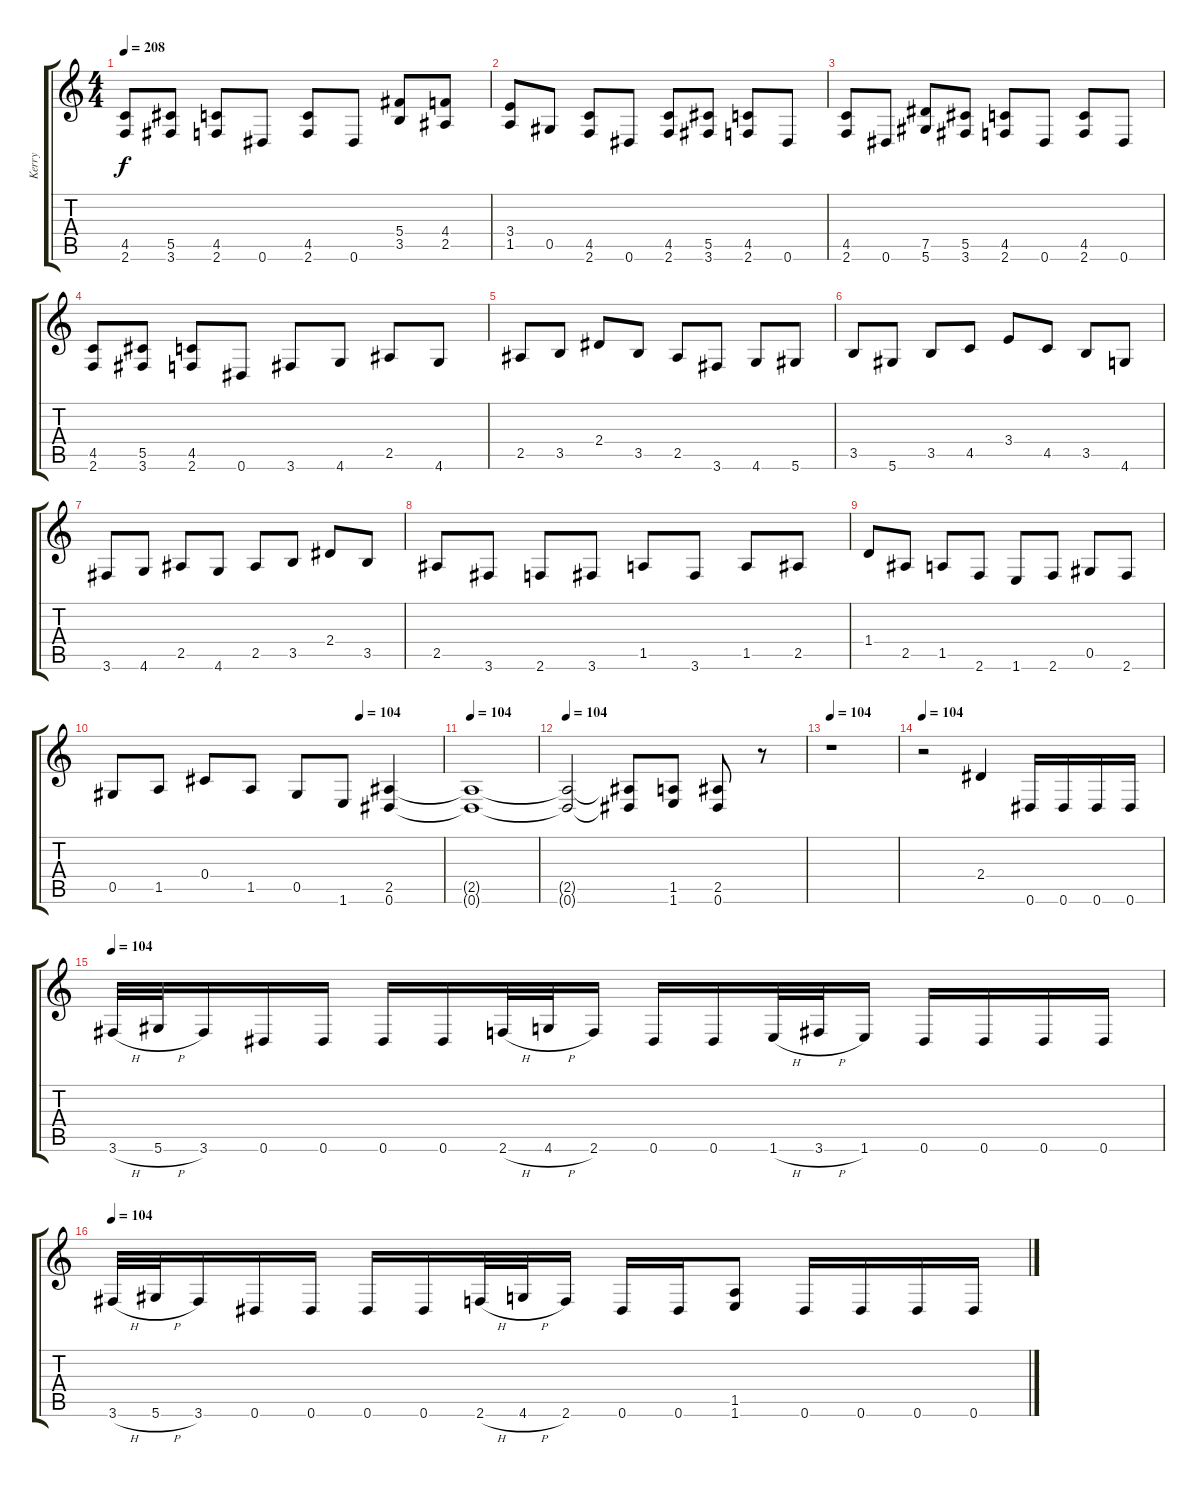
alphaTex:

\track ("Kerry" "Kerry") {instrument distortionguitar}
\staff {score tabs}
\tuning (Eb4 Bb3 Gb3 Db3 Ab2 Eb2) {hide}
\ts (4 4)
\tempo 208
\clef g2
\ks c
(4.5 2.6).8{dy f} (5.5 3.6).8 (4.5 2.6).8 0.6.8 (4.5 2.6).8 0.6.8 (5.4 3.5).8 (4.4 2.5).8 |
(3.4 1.5).8 0.5.8 (4.5 2.6).8 0.6.8 (4.5 2.6).8 (5.5 3.6).8 (4.5 2.6).8 0.6.8 |
(4.5 2.6).8 0.6.8 (7.5 5.6).8 (5.5 3.6).8 (4.5 2.6).8 0.6.8 (4.5 2.6).8 0.6.8 |
(4.5 2.6).8 (5.5 3.6).8 (4.5 2.6).8 0.6.8 3.6.8 4.6.8 2.5.8 4.6.8 |
2.5.8 3.5.8 2.4.8 3.5.8 2.5.8 3.6.8 4.6.8 5.6.8 |
3.5.8 5.6.8 3.5.8 4.5.8 3.4.8 4.5.8 3.5.8 4.6.8 |
3.6.8 4.6.8 2.5.8 4.6.8 2.5.8 3.5.8 2.4.8 3.5.8 |
2.5.8 3.6.8 2.6.8 3.6.8 1.5.8 3.6.8 1.5.8 2.5.8 |
1.4.8 2.5.8 1.5.8 2.6.8 1.6.8 2.6.8 0.5.8 2.6.8 |
\tempo (104 0.75)
0.5.8 1.5.8 0.4.8 1.5.8 0.5.8 1.6.8 (2.5 0.6).4 |
\tempo 104
(2.5{t} 0.6{t}).1 |
\tempo 104
(2.5{t} 0.6{t}).2 (2.5{t} 0.6{t}).8 (1.5 1.6).8 (2.5 0.6).8 r.8 |
\tempo 104
r.1 |
\tempo 104
r.2 2.4.4 0.6.16 0.6.16 0.6.16 0.6.16 |
\tempo 104
3.6{h}.32 5.6{h}.32 3.6.16 0.6.16 0.6.16 0.6.16 0.6.16 2.6{h}.32 4.6{h}.32 2.6.16 0.6.16 0.6.16 1.6{h}.32 3.6{h}.32 1.6.16 0.6.16 0.6.16 0.6.16 0.6.16 |
\tempo 104
3.6{h}.32 5.6{h}.32 3.6.16 0.6.16 0.6.16 0.6.16 0.6.16 2.6{h}.32 4.6{h}.32 2.6.16 0.6.16 0.6.16 (1.5 1.6).8 0.6.16 0.6.16 0.6.16 0.6.16
